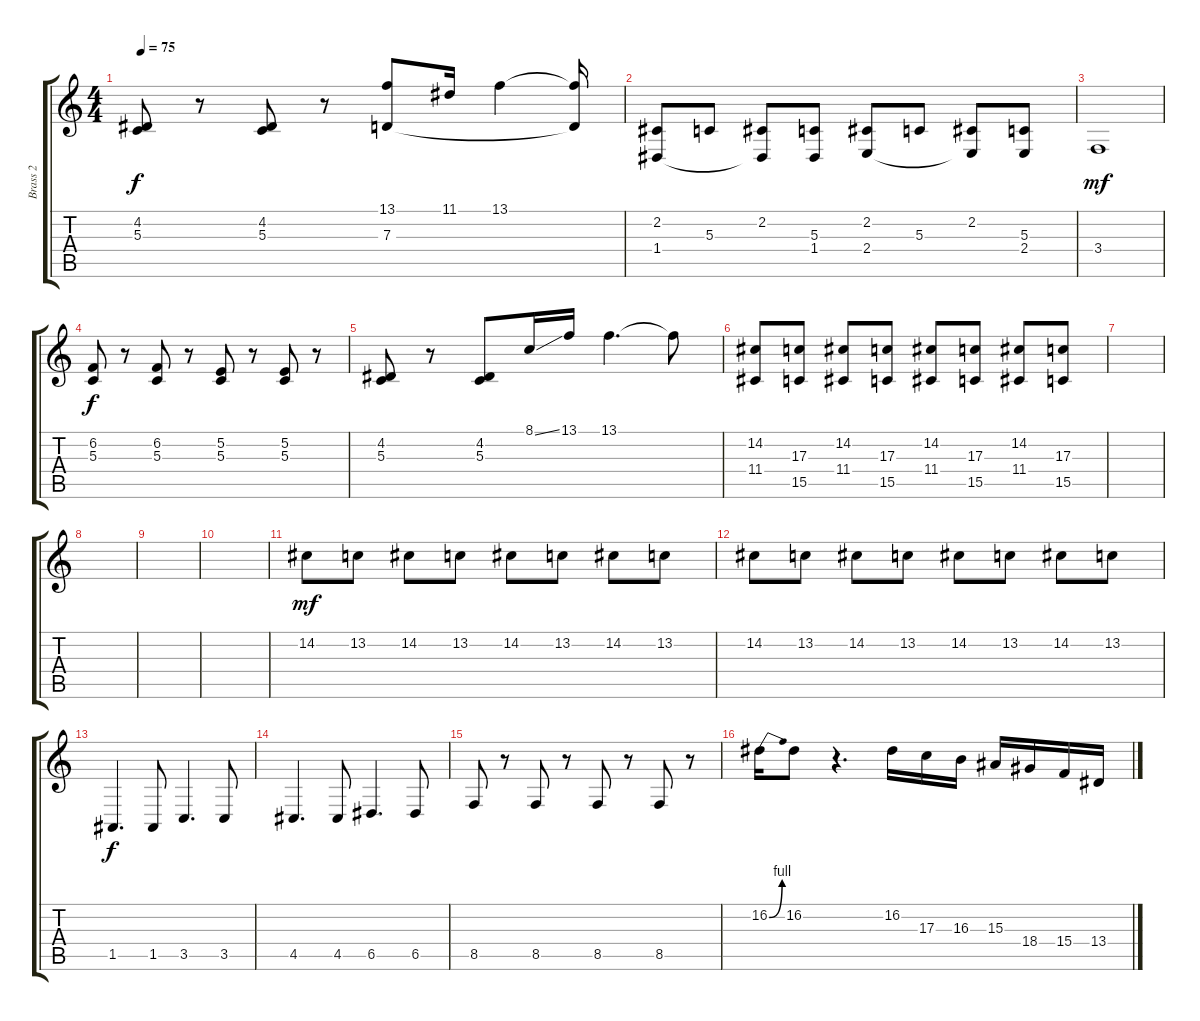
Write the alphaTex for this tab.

\track ("Brass 2" "Brass 2") {instrument altosax}
\staff {score tabs}
\tuning (E4 B3 G3 D3 A2 E2) {hide}
\ts (4 4)
\tempo 75
\clef g2
\ks c
(4.2 5.3).8{dy f} r.8 (4.2 5.3).8 r.8 (13.1 7.3).8 11.1.16 13.1.4 (13.1{t} 7.3{t}).16 |
(2.2 1.4).8 5.3.8 (2.2 1.4{t}).8 (5.3 1.4).8 (2.2 2.4).8 5.3.8 (2.2 2.4{t}).8 (5.3 2.4).8 |
3.4.1{dy mf} |
(6.2 5.3).8{dy f} r.8 (6.2 5.3).8 r.8 (5.2 5.3).8 r.8 (5.2 5.3).8 r.8 |
(4.2 5.3).8 r.8 (4.2 5.3).8 8.1{ss}.16 13.1.16 13.1.4{d} 13.1{t}.8 |
(14.2 11.4).8 (17.3 15.5).8 (14.2 11.4).8 (17.3 15.5).8 (14.2 11.4).8 (17.3 15.5).8 (14.2 11.4).8 (17.3 15.5).8 |
|
|
|
|
14.2.8{dy mf} 13.2.8 14.2.8 13.2.8 14.2.8 13.2.8 14.2.8 13.2.8 |
14.2.8 13.2.8 14.2.8 13.2.8 14.2.8 13.2.8 14.2.8 13.2.8 |
1.5.4{d dy f} 1.5.8 3.5.4{d} 3.5.8 |
4.5.4{d} 4.5.8 6.5.4{d} 6.5.8 |
8.5.8 r.8 8.5.8 r.8 8.5.8 r.8 8.5.8 r.8 |
16.2{be (bend 0 0 60 4)}.16 16.2.8 r.4{d} 16.2.16 17.3.16 16.3.16 15.3.16 18.4.16 15.4.16 13.4.16
